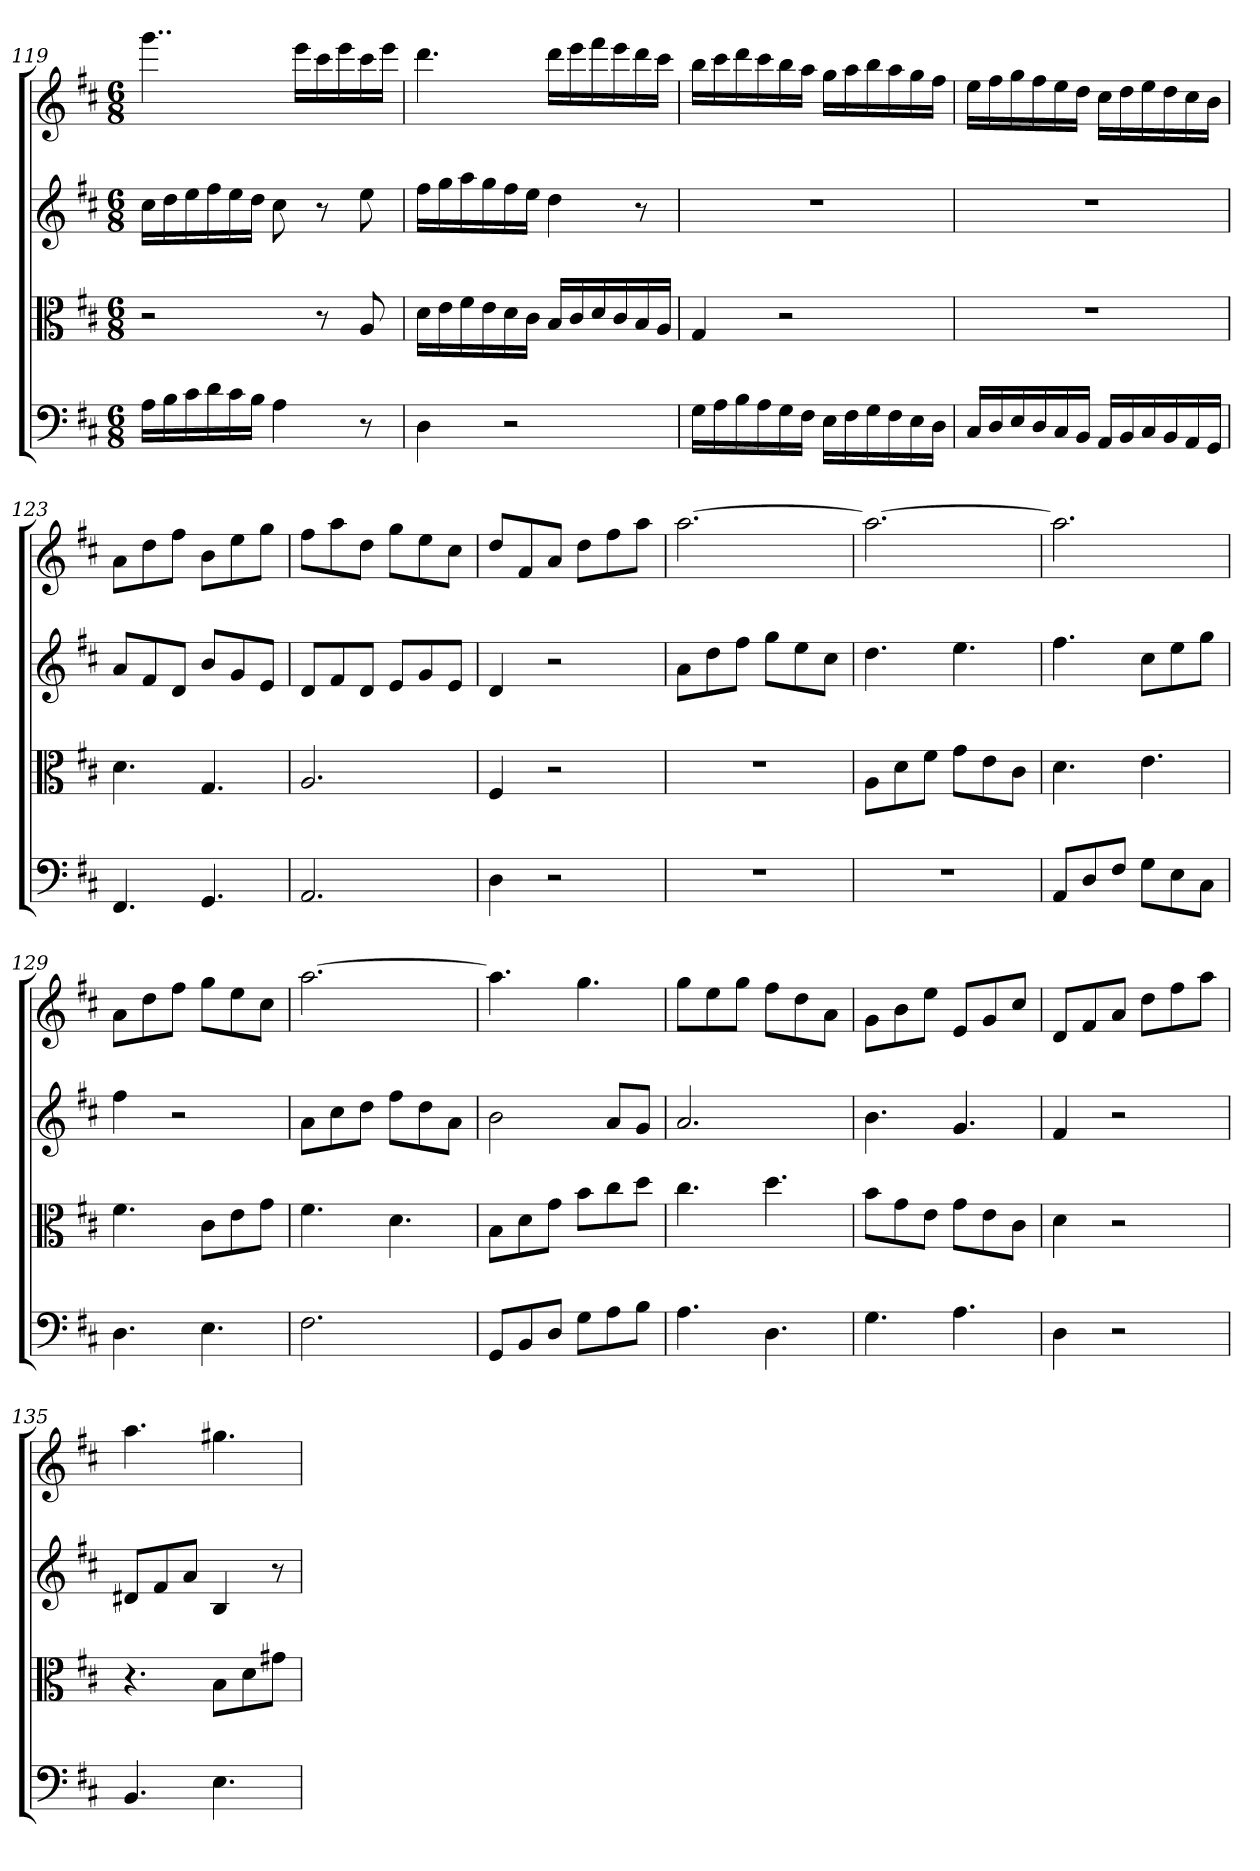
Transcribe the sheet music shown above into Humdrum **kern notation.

**kern	**kern	**kern	**kern
*part4	*part3	*part2	*part1
*staff4	*staff3	*staff2	*staff1
*clefF4	*clefC3	*	*
*k[f#c#]	*k[f#c#]	*k[f#c#]	*k[f#c#]
*D:	*D:	*D:	*D:
*M6/8	*M6/8	*M6/8	*M6/8
=119	=119	=119	=119
16A\LL	2r	16cc#LL	4..ggg
16B\	.	16dd	.
16c#\	.	16ee	.
16d\	.	16ff#	.
16c#\	.	16ee	.
16B\JJ	.	16ddJJ	.
4A	.	8cc#	.
.	.	.	16eeeLL
.	8r	8r	16ccc#
.	.	.	16eee
8r	8A	8ee	16ccc#
.	.	.	16eeeJJ
=120	=120	=120	=120
4D	16d\LL	16ff#LL	4.ddd
.	16e\	16gg	.
.	16f#\	16aa	.
.	16e\	16gg	.
2r	16d\	16ff#	.
.	16c#\JJ	16eeJJ	.
.	16B/LL	4dd	16dddLL
.	16c#/	.	16eee
.	16d/	.	16fff#
.	16c#/	.	16eee
.	16B/	8r	16ddd
.	16A/JJ	.	16ccc#JJ
=121	=121	=121	=121
16G\LL	4G	2.r	16bbLL
16A\	.	.	16ccc#
16B\	.	.	16ddd
16A\	.	.	16ccc#
16G\	2r	.	16bb
16F#\JJ	.	.	16aaJJ
16E\LL	.	.	16ggLL
16F#\	.	.	16aa
16G\	.	.	16bb
16F#\	.	.	16aa
16E\	.	.	16gg
16D\JJ	.	.	16ff#JJ
=122	=122	=122	=122
16C#/LL	2.r	2.r	16eeLL
16D/	.	.	16ff#
16E/	.	.	16gg
16D/	.	.	16ff#
16C#/	.	.	16ee
16BB/JJ	.	.	16ddJJ
16AA/LL	.	.	16cc#LL
16BB/	.	.	16dd
16C#/	.	.	16ee
16BB/	.	.	16dd
16AA/	.	.	16cc#
16GG/JJ	.	.	16bJJ
=123	=123	=123	=123
4.FF#	4.d	8aL	8aL
.	.	8f#	8dd
.	.	8dJ	8ff#J
4.GG	4.G	8bL	8bL
.	.	8g	8ee
.	.	8eJ	8ggJ
=124	=124	=124	=124
2.AA	2.A	8dL	8ff#L
.	.	8f#	8aa
.	.	8dJ	8ddJ
.	.	8eL	8ggL
.	.	8g	8ee
.	.	8eJ	8cc#J
=125	=125	=125	=125
4D	4F#	4d	8ddL
.	.	.	8f#
2r	2r	2r	8aJ
.	.	.	8ddL
.	.	.	8ff#
.	.	.	8aaJ
=126	=126	=126	=126
2.r	2.r	8aL	[2.aa
.	.	8dd	.
.	.	8ff#J	.
.	.	8ggL	.
.	.	8ee	.
.	.	8cc#J	.
=127	=127	=127	=127
2.r	8A\L	4.dd	2.aa_
.	8d\	.	.
.	8f#\J	.	.
.	8g\L	4.ee	.
.	8e\	.	.
.	8c#\J	.	.
=128	=128	=128	=128
8AA/L	4.d	4.ff#	2.aa]
8D/	.	.	.
8F#/J	.	.	.
8G\L	4.e	8cc#L	.
8E\	.	8ee	.
8C#\J	.	8ggJ	.
=129	=129	=129	=129
4.D	4.f#	4ff#	8aL
.	.	.	8dd
.	.	2r	8ff#J
4.E	8c#\L	.	8ggL
.	8e\	.	8ee
.	8g\J	.	8cc#J
=130	=130	=130	=130
2.F#	4.f#	8aL	[2.aa
.	.	8cc#	.
.	.	8ddJ	.
.	4.d	8ff#L	.
.	.	8dd	.
.	.	8aJ	.
=131	=131	=131	=131
8GG/L	8B\L	2b	4.aa]
8BB/	8d\	.	.
8D/J	8g\J	.	.
8G\L	8b\L	.	4.gg
8A\	8cc#\	8aL	.
8B\J	8dd\J	8gJ	.
=132	=132	=132	=132
4.A	4.cc#	2.a	8ggL
.	.	.	8ee
.	.	.	8ggJ
4.D	4.dd	.	8ff#L
.	.	.	8dd
.	.	.	8aJ
=133	=133	=133	=133
4.G	8b\L	4.b	8gL
.	8g\	.	8b
.	8e\J	.	8eeJ
4.A	8g\L	4.g	8eL
.	8e\	.	8g
.	8c#\J	.	8cc#J
=134	=134	=134	=134
4D	4d	4f#	8dL
.	.	.	8f#
2r	2r	2r	8aJ
.	.	.	8ddL
.	.	.	8ff#
.	.	.	8aaJ
=135	=135	=135	=135
4.BB	4.r	8d#XL	4.aa
.	.	8f#	.
.	.	8aJ	.
4.E	8B\L	4B	4.gg#X
.	8d\	.	.
.	8g#X\J	8r	.
=	=	=	=
*-	*-	*-	*-
